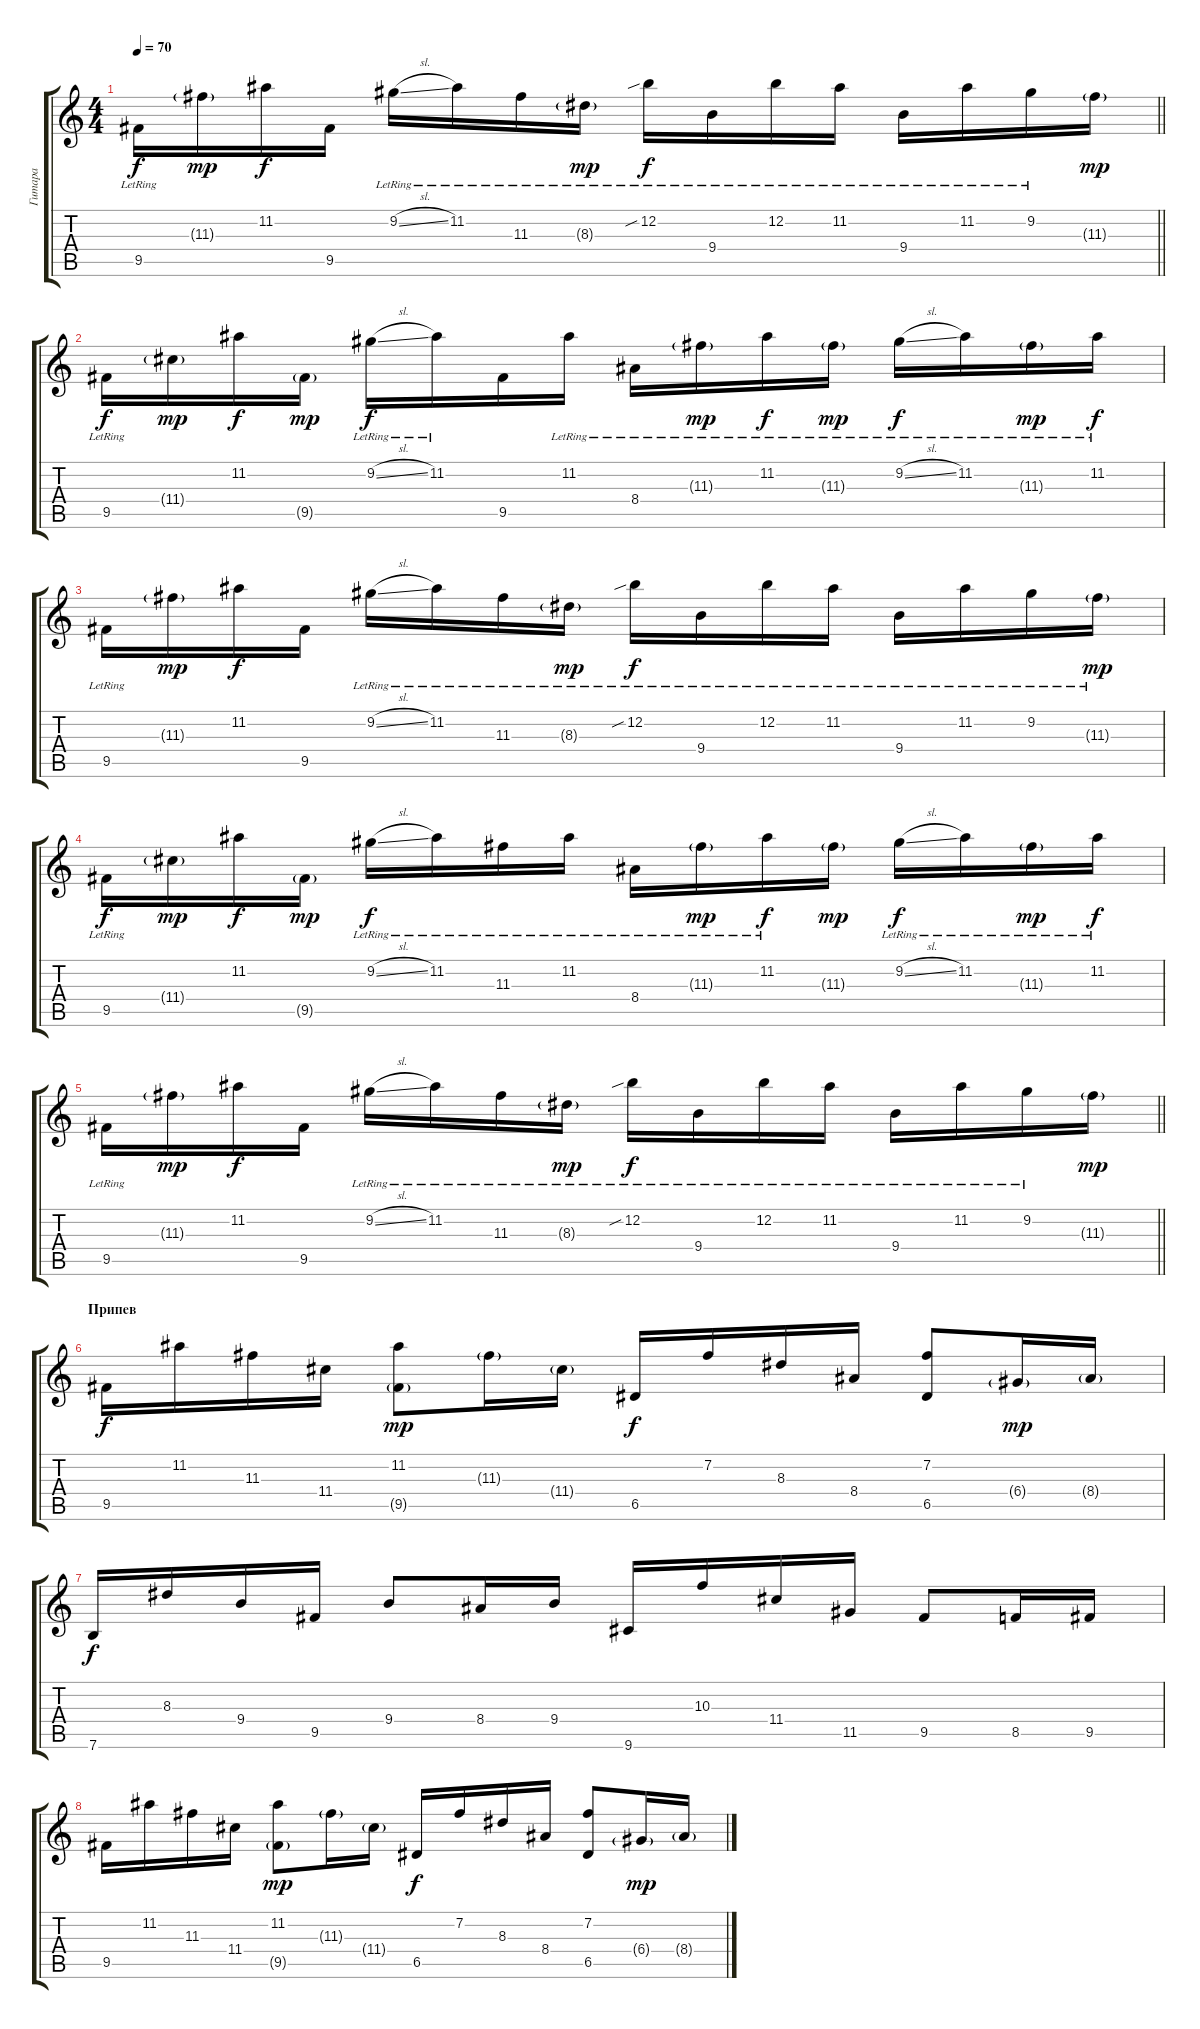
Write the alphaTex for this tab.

\track ("Гитара" "Гитара") {instrument acousticguitarsteel}
\staff {score tabs}
\tuning (E4 B3 G3 D3 A2 E2) {hide}
\ts (4 4)
\tempo 70
\clef g2
\barLineRight lightlight
\ks c
9.5{lr}.16{dy f} 11.3{g}.16{dy mp} 11.2.16{dy f} 9.5.16 9.2{sl lr}.16 11.2{lr}.16 11.3{lr}.16 8.3{g lr}.16{dy mp} 12.2{sib lr}.16{dy f} 9.4{lr}.16 12.2{lr}.16 11.2{lr}.16 9.4{lr}.16 11.2{lr}.16 9.2{lr}.16 11.3{g}.16{dy mp} |
9.5{lr}.16{dy f} 11.4{g}.16{dy mp} 11.2.16{dy f} 9.5{g}.16{dy mp} 9.2{sl lr}.16{dy f} 11.2{lr}.16 9.5.16 11.2{lr}.16 8.4{lr}.16 11.3{g lr}.16{dy mp} 11.2{lr}.16{dy f} 11.3{g lr}.16{dy mp} 9.2{sl lr}.16{dy f} 11.2{lr}.16 11.3{g lr}.16{dy mp} 11.2{lr}.16{dy f} |
9.5{lr}.16 11.3{g}.16{dy mp} 11.2.16{dy f} 9.5.16 9.2{sl lr}.16 11.2{lr}.16 11.3{lr}.16 8.3{g lr}.16{dy mp} 12.2{sib lr}.16{dy f} 9.4{lr}.16 12.2{lr}.16 11.2{lr}.16 9.4{lr}.16 11.2{lr}.16 9.2{lr}.16 11.3{g lr}.16{dy mp} |
9.5{lr}.16{dy f} 11.4{g}.16{dy mp} 11.2.16{dy f} 9.5{g}.16{dy mp} 9.2{sl lr}.16{dy f} 11.2{lr}.16 11.3{lr}.16 11.2{lr}.16 8.4{lr}.16 11.3{g lr}.16{dy mp} 11.2{lr}.16{dy f} 11.3{g}.16{dy mp} 9.2{sl lr}.16{dy f} 11.2{lr}.16 11.3{g lr}.16{dy mp} 11.2{lr}.16{dy f} |
\barLineRight lightlight
9.5{lr}.16 11.3{g}.16{dy mp} 11.2.16{dy f} 9.5.16 9.2{sl lr}.16 11.2{lr}.16 11.3{lr}.16 8.3{g lr}.16{dy mp} 12.2{sib lr}.16{dy f} 9.4{lr}.16 12.2{lr}.16 11.2{lr}.16 9.4{lr}.16 11.2{lr}.16 9.2{lr}.16 11.3{g}.16{dy mp} |
\section ("" "Припев")
9.5.16{dy f} 11.2.16 11.3.16 11.4.16 (11.2 9.5{g}).8{dy mp} 11.3{g}.16 11.4{g}.16 6.5.16{dy f} 7.2.16 8.3.16 8.4.16 (7.2 6.5).8 6.4{g}.16{dy mp} 8.4{g}.16 |
7.6.16{dy f} 8.3.16 9.4.16 9.5.16 9.4.8 8.4.16 9.4.16 9.6.16 10.3.16 11.4.16 11.5.16 9.5.8 8.5.16 9.5.16 |
9.5.16 11.2.16 11.3.16 11.4.16 (11.2 9.5{g}).8{dy mp} 11.3{g}.16 11.4{g}.16 6.5.16{dy f} 7.2.16 8.3.16 8.4.16 (7.2 6.5).8 6.4{g}.16{dy mp} 8.4{g}.16
